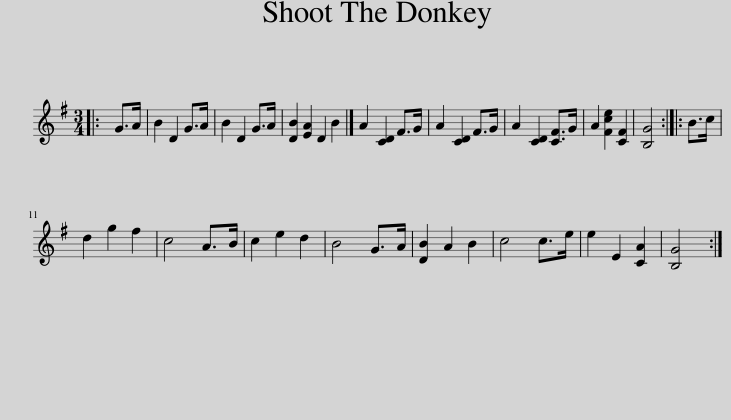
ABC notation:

X:1
L:1/8
M:3/4
I:linebreak $
K:G
V:1 treble
V:1
|: G>A | B2 D2 G>A | B2 D2 G>A | [DB]2 [EA]2 D2 B2 |] A2 [CD]2 F>G | %5
 A2 [CD]2 F>G | A2 [CD]2 [CF]>G | A2 [Fce]2 [CF]2 | [B,G]4 :: B>c |$ %10
 d2 g2 f2 | c4 A>B | c2 e2 d2 | B4 G>A | [DB]2 A2 B2 | %15
 c4 c>e | e2 E2 [CA]2 | [B,G]4 :| %18
